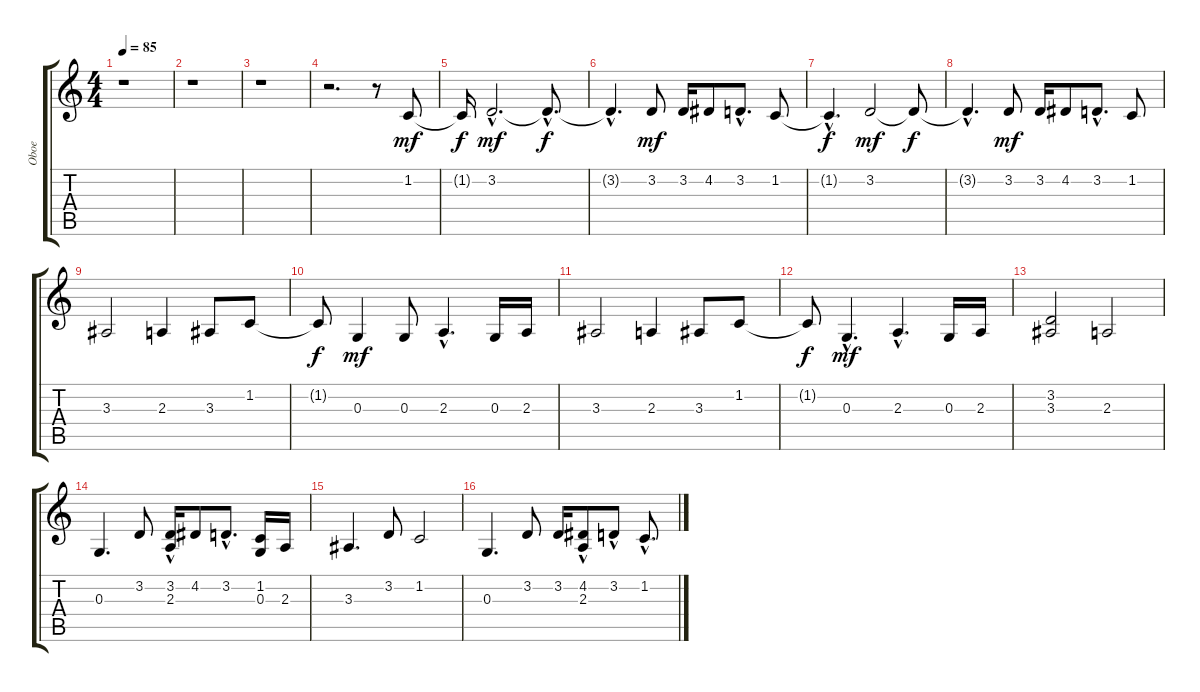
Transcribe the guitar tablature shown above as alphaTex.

\track ("Oboe" "Oboe") {instrument oboe}
\staff {score tabs}
\tuning (E4 B3 G3 D3 A2 E2) {hide}
\ts (4 4)
\tempo 85
\clef g2
\ks c
r.1{dy mf instrument oboe} |
r.1 |
r.1 |
r.2{d} r.8 1.2.8 |
1.2{t}.16{dy f} 3.2{hac}.2{d dy mf} 3.2{hac t}.8{d dy f} |
3.2{hac t}.4{d} 3.2.8{dy mf} 3.2.16 4.2.8 3.2{hac}.8{d} 1.2.8 |
1.2{hac t}.4{d dy f} 3.2.2{dy mf} 3.2{t}.8{dy f} |
3.2{hac t}.4{d} 3.2.8{dy mf} 3.2.16 4.2.8 3.2{hac}.8{d} 1.2.8 |
3.3.2 2.3.4 3.3.8 1.2.8 |
1.2{t}.8{dy f} 0.3.4{dy mf} 0.3.8 2.3{hac}.4{d} 0.3.16 2.3.16 |
3.3.2 2.3.4 3.3.8 1.2.8 |
1.2{t}.8{dy f} 0.3{hac}.4{d dy mf} 2.3{hac}.4{d} 0.3.16 2.3.16 |
(3.2 3.3).2 2.3.2 |
0.3.4{d} 3.2.8 (3.2 2.3{hac}).16 4.2.8 3.2{hac}.8{d} (1.2 0.3).16 2.3.16 |
3.3.4{d} 3.2.8 1.2.2 |
0.3.4{d} 3.2.8 3.2.16 (4.2 2.3{hac}).8 3.2{hac}.8 1.2{hac}.8{d}
